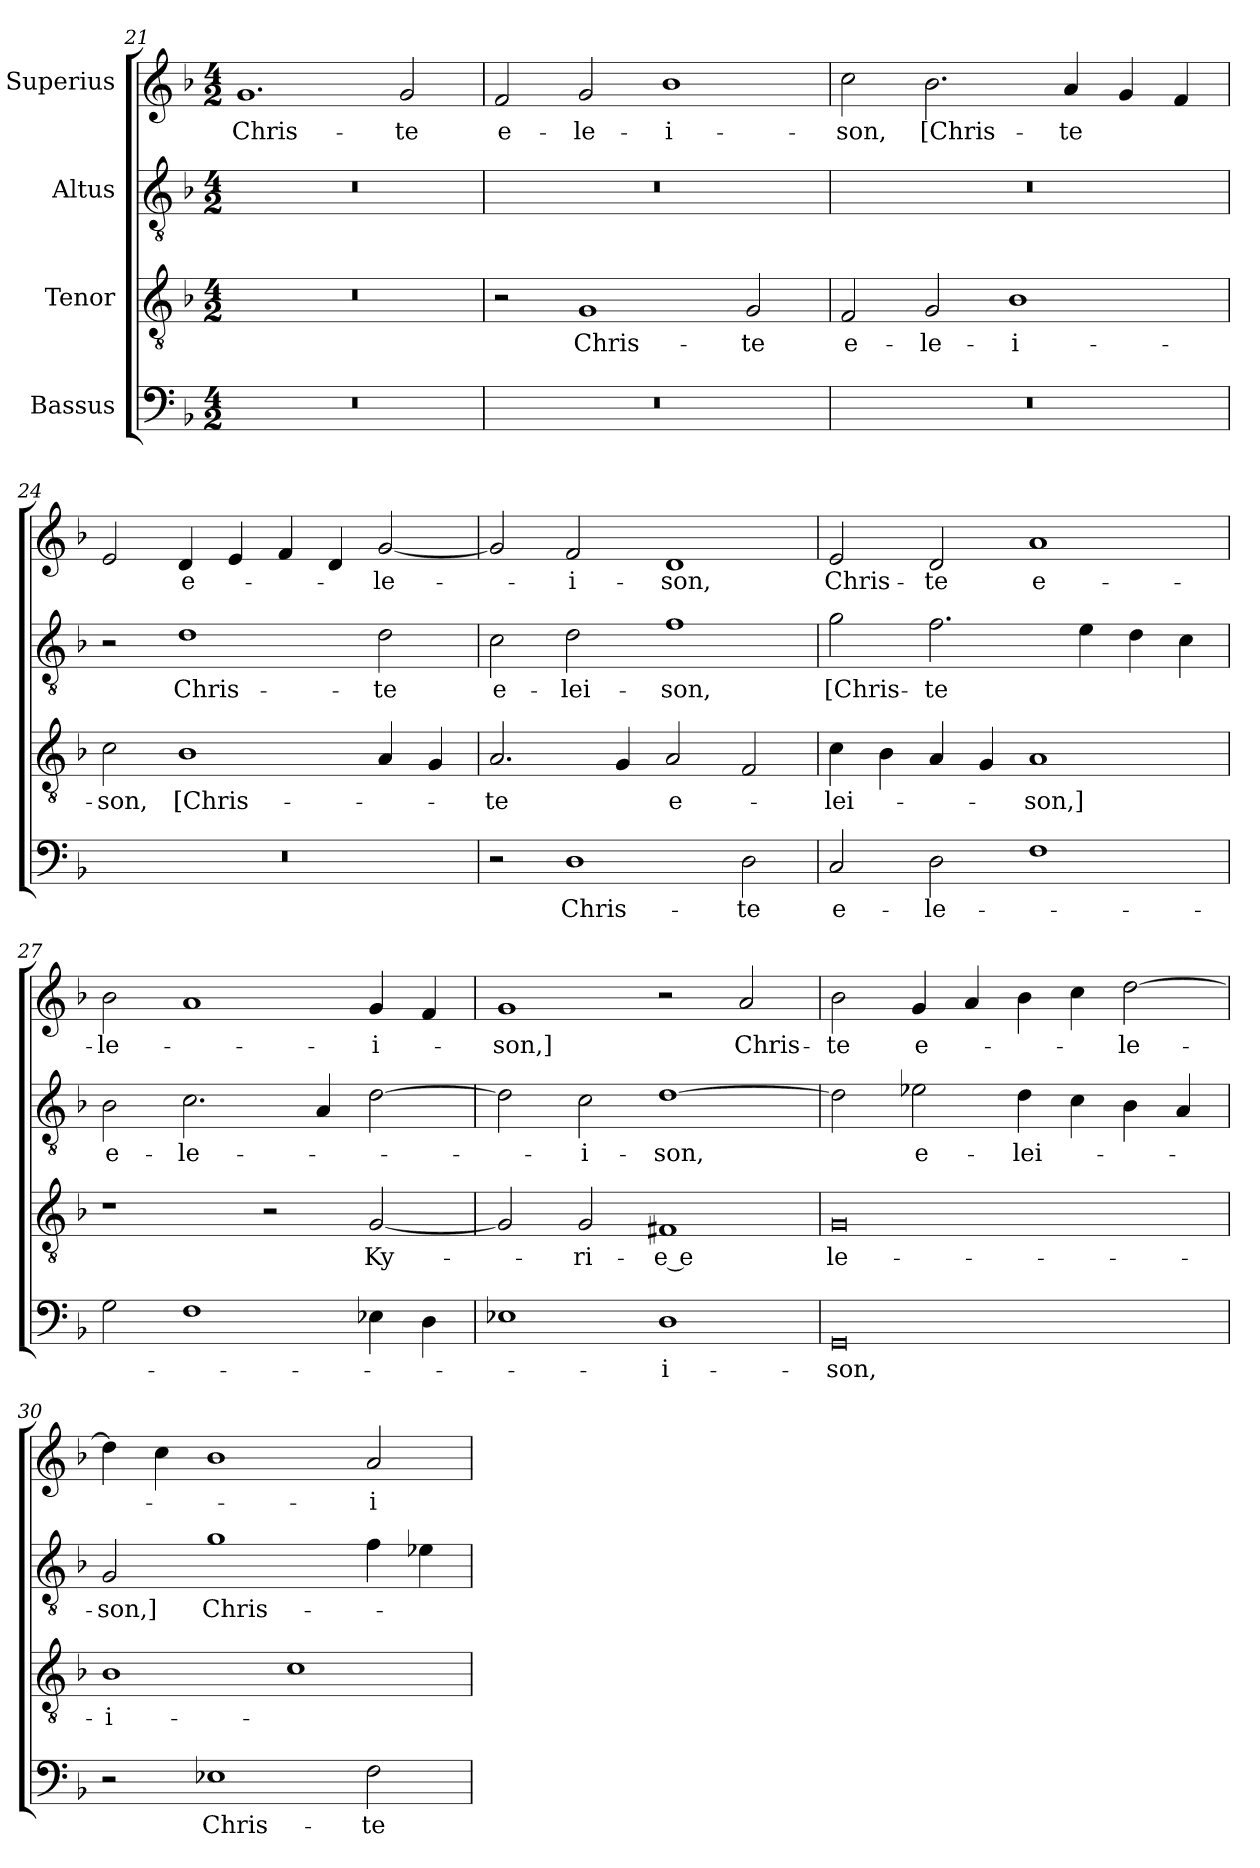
**kern	**text	**kern	**text	**kern	**text	**kern	**text
*part4	*part4	*part3	*part3	*part2	*part2	*part1	*part1
*staff4	*staff4	*staff3	*staff3	*staff2	*staff2	*staff1	*staff1
*I"Bassus	*	*I"Tenor	*	*I"Altus	*	*I"Superius	*
*clefF4	*	*clefGv2	*	*clefGv2	*	*clefG2	*
*k[b-]	*	*k[b-]	*	*k[b-]	*	*k[b-]	*
*M4/2	*	*M4/2	*	*M4/2	*	*M4/2	*
=21	=21	=21	=21	=21	=21	=21	=21
0r	.	0r	.	0r	.	1.g/	Chris-
.	.	.	.	.	.	2g/	-te
=22	=22	=22	=22	=22	=22	=22	=22
0r	.	2r	.	0r	.	2f/	e-
.	.	1G/	Chris-	.	.	2g/	-le-
.	.	.	.	.	.	1b-\	-i-
.	.	2G/	-te	.	.	.	.
=23	=23	=23	=23	=23	=23	=23	=23
0r	.	2F/	e-	0r	.	2cc\	-son,
.	.	2G/	-le-	.	.	2.b-\	[Chris-
.	.	1B-\	-i-	.	.	.	.
.	.	.	.	.	.	4a/	-te
.	.	.	.	.	.	4g/	.
.	.	.	.	.	.	4f/	.
=24	=24	=24	=24	=24	=24	=24	=24
0r	.	2c\	-son,	2r	.	2e/	.
.	.	1B-\	[Chris-	1d\	Chris-	4d/	e-
.	.	.	.	.	.	4e/	.
.	.	.	.	.	.	4f/	.
.	.	.	.	.	.	4d/	.
.	.	4A/	.	2d\	-te	[2g/	-le-
.	.	4G/	.	.	.	.	.
=25	=25	=25	=25	=25	=25	=25	=25
2r	.	2.A/	-te	2c\	e-	2g/]	.
1D\	Chris-	.	.	2d\	-lei-	2f/	-i-
.	.	4G/	.	.	.	.	.
.	.	2A/	e-	1f\	-son,	1d/	-son,
2D\	-te	2F/	.	.	.	.	.
=26	=26	=26	=26	=26	=26	=26	=26
2C/	e-	4c\	-lei-	2g\	[Chris-	2e/	Chris-
.	.	4B-\	.	.	.	.	.
2D\	-le-	4A/	.	2.f\	-te	2d/	-te
.	.	4G/	.	.	.	.	.
1F\	.	1A/	-son,]	.	.	1a/	e-
.	.	.	.	4e\	.	.	.
.	.	.	.	4d\	.	.	.
.	.	.	.	4c\	.	.	.
=27	=27	=27	=27	=27	=27	=27	=27
2G\	.	1r	.	2B-\	e-	2b-\	-le-
1F\	.	.	.	2.c\	-le-	1a/	.
.	.	2r	.	.	.	.	.
.	.	.	.	4A/	.	.	.
4E-X\	.	[2G/	Ky-	[2d\	.	4g/	-i-
4D\	.	.	.	.	.	4f/	.
=28	=28	=28	=28	=28	=28	=28	=28
1E-X\	.	2G/]	.	2d\]	.	1g/	-son,]
.	.	2G/	-ri-	2c\	-i-	.	.
1D\	-i-	1F#X/	-e e	[1d\	-son,	2r	.
.	.	.	.	.	.	2a/	Chris-
=29	=29	=29	=29	=29	=29	=29	=29
0GG/	-son,	0G/	-le-	2d\]	.	2b-\	-te
.	.	.	.	2e-X\	e-	4g/	e-
.	.	.	.	.	.	4a/	.
.	.	.	.	4d\	-lei-	4b-\	.
.	.	.	.	4c\	.	4cc\	.
.	.	.	.	4B-\	.	[2dd\	-le-
.	.	.	.	4A/	.	.	.
=30	=30	=30	=30	=30	=30	=30	=30
2r	.	1B-\	-i-	2G/	-son,]	4dd\]	.
.	.	.	.	.	.	4cc\	.
1E-X\	Chris-	.	.	1g\	Chris-	1b-\	.
.	.	1c\	.	.	.	.	.
2F\	-te	.	.	4f\	.	2a/	-i-
.	.	.	.	4e-X\	.	.	.
=	=	=	=	=	=	=	=
*-	*-	*-	*-	*-	*-	*-	*-
